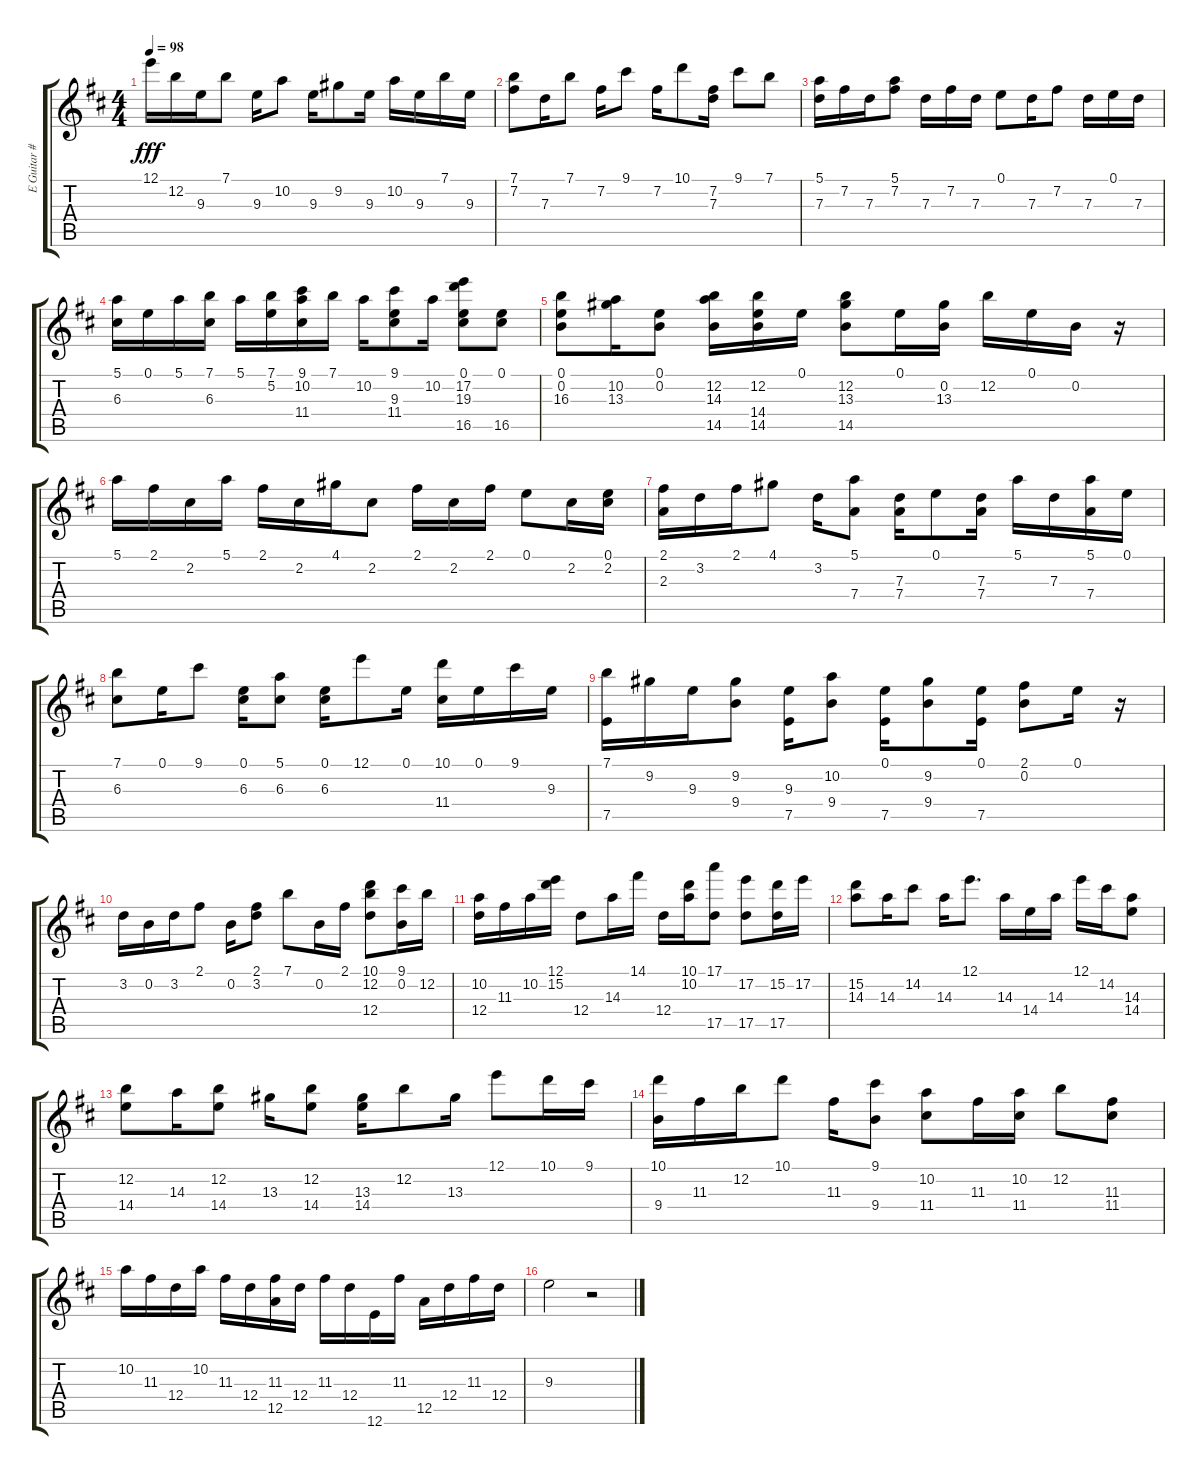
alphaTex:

\track ("E Guitar #3" "E Guitar #") {instrument overdrivenguitar}
\staff {score tabs}
\tuning (E4 B3 G3 D3 A2 E2) {hide}
\ts (4 4)
\tempo 98
\clef g2
\ks d
12.1.16{dy fff} 12.2.16 9.3.16 7.1.8 9.3.16 10.2.8 9.3.16 9.2.8 9.3.16 10.2.16 9.3.16 7.1.16 9.3.16 |
(7.1 7.2).8 7.3.16 7.1.8 7.2.16 9.1.8 7.2.16 10.1.8 (7.2 7.3).16 9.1.8 7.1.8 |
(5.1 7.3).16 7.2.16 7.3.16 (5.1 7.2).8 7.3.16 7.2.16 7.3.16 0.1.8 7.3.16 7.2.8 7.3.16 0.1.16 7.3.16 |
(5.1 6.3).16 0.1.16 5.1.16 (7.1 6.3).16 5.1.16 (7.1 5.2).16 (9.1 10.2 11.4).16 7.1.16 10.2.16 (9.1 9.3 11.4).8 10.2.16 (0.1 17.2 19.3 16.5).8 (0.1 16.5).8 |
(0.1 0.2 16.3).8 (10.2 13.3).16 (0.1 0.2).8 (12.2 14.3 14.5).16 (12.2 14.4 14.5).16 0.1.16 (12.2 13.3 14.5).8 0.1.16 (0.2 13.3).16 12.2.16 0.1.16 0.2.16 r.16 |
5.1.16 2.1.16 2.2.16 5.1.16 2.1.16 2.2.16 4.1.16 2.2.8 2.1.16 2.2.16 2.1.16 0.1.8 2.2.16 (0.1 2.2).16 |
(2.1 2.3).16 3.2.16 2.1.16 4.1.8 3.2.16 (5.1 7.4).8 (7.3 7.4).16 0.1.8 (7.3 7.4).16 5.1.16 7.3.16 (5.1 7.4).16 0.1.16 |
(7.1 6.3).8 0.1.16 9.1.8 (0.1 6.3).16 (5.1 6.3).8 (0.1 6.3).16 12.1.8 0.1.16 (10.1 11.4).16 0.1.16 9.1.16 9.3.16 |
(7.1 7.5).16 9.2.16 9.3.16 (9.2 9.4).8 (9.3 7.5).16 (10.2 9.4).8 (0.1 7.5).16 (9.2 9.4).8 (0.1 7.5).16 (2.1 0.2).8 0.1.16 r.16 |
3.2.16 0.2.16 3.2.16 2.1.8 0.2.16 (2.1 3.2).8 7.1.8 0.2.16 2.1.16 (10.1 12.2 12.4).8 (9.1 0.2).16 12.2.16 |
(10.2 12.4).16 11.3.16 10.2.16 (12.1 15.2).16 12.4.8 14.3.16 14.1.16 12.4.16 (10.1 10.2).16 (17.1 17.5).8 (17.2 17.5).8 (15.2 17.5).16 17.2.16 |
(15.2 14.3).8 14.3.16 14.2.8 14.3.16 12.1.8{d} 14.3.16 14.4.16 14.3.16 12.1.16 14.2.16 (14.3 14.4).8 |
(12.2 14.4).8 14.3.16 (12.2 14.4).8 13.3.16 (12.2 14.4).8 (13.3 14.4).16 12.2.8 13.3.16 12.1.8 10.1.16 9.1.16 |
(10.1 9.4).16 11.3.16 12.2.16 10.1.8 11.3.16 (9.1 9.4).8 (10.2 11.4).8 11.3.16 (10.2 11.4).16 12.2.8 (11.3 11.4).8 |
10.2.16 11.3.16 12.4.16 10.2.16 11.3.16 12.4.16 (11.3 12.5).16 12.4.16 11.3.16 12.4.16 12.6.16 11.3.16 12.5.16 12.4.16 11.3.16 12.4.16 |
9.3.2 r.2
